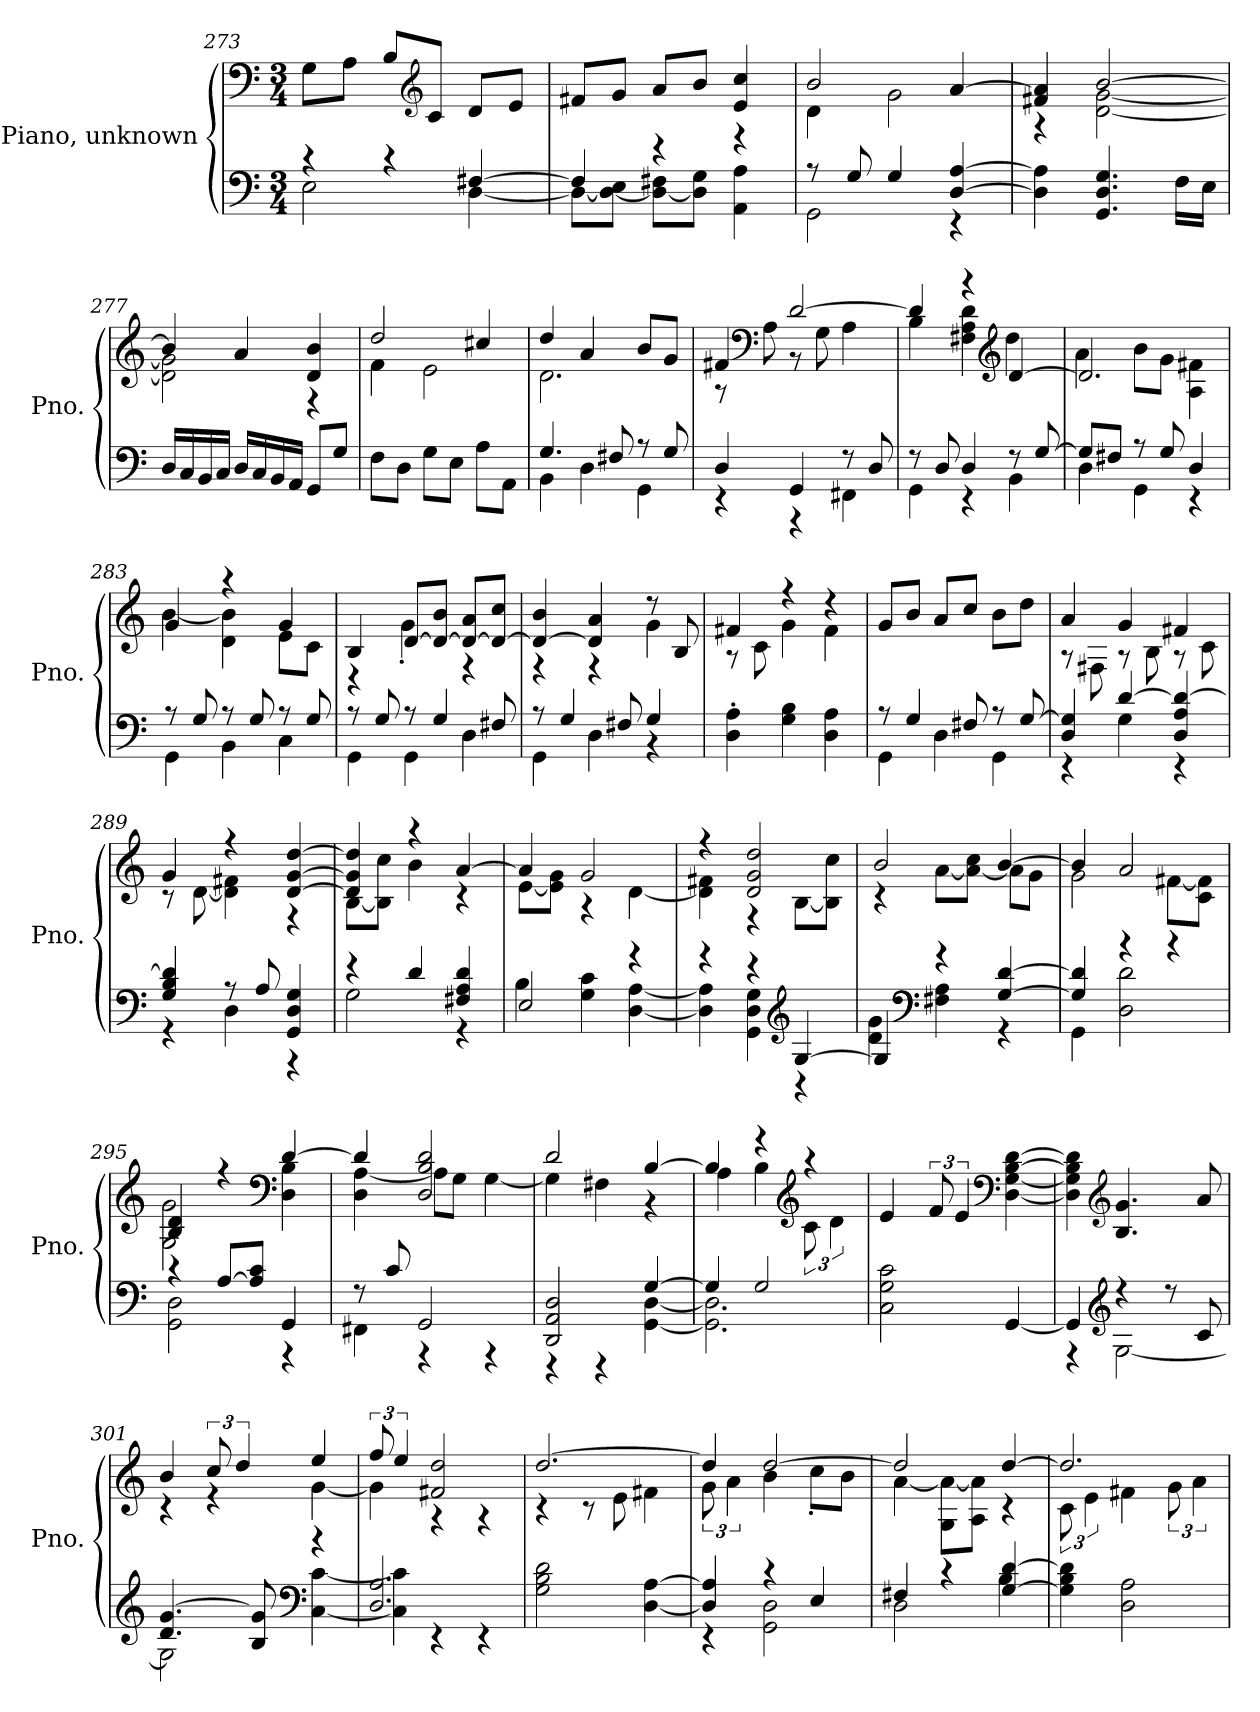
**kern	**kern
*part1	*part1
*staff2	*staff1
*I"Piano, unknown	*
*I'Pno.	*
*clefF4	*clefF4
*k[]	*k[]
*M3/4	*M3/4
=273	=273
*^	*
4r	2E\	8G\L
.	.	8A\J
4r	.	8B/L
*	*	*clefG2
.	.	8c/J
[4F#X/	[4D\	8d/L
.	.	8e/J
!!LO:LB:g=z
=274	=274	=274
4F#/]	8D\L_	8f#X/L
.	8D\_ 8E\J	8g/J
4r	8D\_ 8F#X\L	8a/L
.	8D\] 8G\J	8b/J
4r	4AA\ 4A\	4e/ 4cc/
=275	=275	=275
*	*	*^
8r	2GG\	2b/	4d\
8G/	.	.	.
4G/	.	.	2g\
[4D/ [4A/	4r	[4a/	.
*v	*v	*	*
=276	=276	=276
4D\] 4A\]	4f#X/ 4a/]	4r
4.GG/ 4.D/ 4.G/	[2b/	[2d\ [2g\
16F\LL	.	.
16E\JJ	.	.
=277	=277	=277
16D/LL	4b/]	2d\] 2g\]
16C/	.	.
16BB/	.	.
16C/JJ	.	.
16D/LL	4a/	.
16C/	.	.
16BB/	.	.
16AA/JJ	.	.
8GG/L	4d/ 4b/	4r
8G/J	.	.
=278	=278	=278
8F\L	2dd/	4f\
8D\J	.	.
8G\L	.	2e\
8E\J	.	.
8A\L	4cc#X/	.
8AA\J	.	.
=279	=279	=279
*^	*	*
4.G/	4BB\	4dd/	2.d\
.	4D\	4a/	.
8F#X/	.	.	.
8r	4GG\	8b/L	.
8G/	.	8g/J	.
!!LO:LB:g=z	!!
=280	=280	=280	=280
4D/	4r	4f#X/	8r
*	*	*clefF4	*
.	.	.	8A\
4GG/	4r	[2d/	8r
.	.	.	8G\
8r	4FF#X\	.	4A\
8D/	.	.	.
=281	=281	=281	=281
8r	4GG\	4d/]	4B\
8D/	.	.	.
4D/	4r	4r	4F#X\ 4A\ 4d\
*	*	*clefG2	*
8r	4BB\	[4d/	4dd\
[8G/	.	.	.
=282	=282	=282	=282
8G/L]	4D\	2.d/]	4a\
8F#X/J	.	.	.
8r	4GG\	.	8b\L
8G/	.	.	8g\J
4D/	4r	.	4A\ 4f#X\
=283	=283	=283	=283
8r	4GG\	4g/	[4b\
8G/	.	.	.
8r	4BB\	4r	4d\ 4b\]
8G/	.	.	.
8r	4C\	4g/	8e\L
8G/	.	.	8c\J
=284	=284	=284	=284
8r	4GG\	4B/	4r
8G/	.	.	.
8r	4GG\	[8d/L	4g'\
4G/	.	8d/_ 8b/J	.
.	4D\	8d/_ 8a/L	4r
8F#X/	.	8d/_ 8cc/J	.
!!LO:LB:g=z	!!
=285	=285	=285	=285
8r	4GG\	4d/_ 4b/	4r
4G/	.	.	.
.	4D\	4d/] 4a/	4r
8F#X/	.	.	.
4G/	4r	8r	4g\
.	.	8B/	.
*v	*v	*	*
=286	=286	=286
4D\' 4A\'	4f#X/	8r
.	.	8c\
4G\ 4B\	4r	4g\
4D\ 4A\	4r	4f#\
*	*v	*v
=287	=287
*^	*
8r	4GG\	8g/L
4G/	.	8b/J
.	4D\	8a/L
8F#X/	.	8cc/J
8r	4GG\	8b\L
[8G/	.	8dd\J
=288	=288	=288
*	*	*^
4D/ 4G/]	4r	4a/	8r
.	.	.	8F#X\
[4d/	4G\	4g/	8r
.	.	.	8B\
4D/ 4A/ 4d/_	4r	4f#X/	8r
.	.	.	8c\
=289	=289	=289	=289
4G/ 4B/ 4d/]	4r	4g/	8r
.	.	.	[8d\
8r	4D\	4r	4d\] 4f#X\
8A/	.	.	.
4GG/ 4D/ 4G/	4r	[4d/ [4g/ [4dd/	4r
=290	=290	=290	=290
4r	2G\	4d/] 4g/] 4dd/]	[8B\L
.	.	.	8B\] 8cc\J
4d/	.	4r	4b\
4F#X/ 4A/ 4d/	4r	[4a/	4r
!!LO:LB:g=z	!!
=291	=291	=291	=291
2E/	4B\	4a/]	[8e\L
.	.	.	8e\] 8g\J
.	4G\ 4c\	2g/	4r
4r	[4D\ [4A\	.	[4d\
=292	=292	=292	=292
4r	4D\] 4A\]	4r	4d\] 4f#X\
4r	4GG\ 4D\ 4G\	2d/ 2g/ 2dd/	4r
*clefG2	*	*	*
[4G/	4r	.	[8B\L
.	.	.	8B\] 8cc\J
=293	=293	=293	=293
4G/]	4d\ 4g\	2b/	4r
*clefF4	*	*	*
4r	4F#X\ 4A\	.	[8a\L
.	.	.	8a\_ 8cc\J
[4G/ [4d/	4r	[4b/	8a\L]
.	.	.	8g\J
=294	=294	=294	=294
4G/] 4d/]	4GG\	4b/]	2g\
4r	2D\ 2d\	2a/	.
4r	.	.	[8f#X\L
.	.	.	8c\ 8f#\]J
=295	=295	=295	=295
4r	2GG\ 2D\	4B/ 4d/	2G\ 2g\
[8A/L	.	4r	.
8A/] 8c/J	.	.	.
*	*	*clefF4	*
4GG/	4r	[4d/	4D\ 4B\
=296	=296	=296	=296
8r	4FF#X\	4d/]	4D\ [4A\
8c/	.	.	.
2GG/	4r	2D/ 2B/ 2d/	8A\L]
.	.	.	8G\J
.	4r	.	[4G\
!!LO:LB:g=z	!!
=297	=297	=297	=297
2DD/ 2AA/ 2D/	4r	2d/	4G\]
.	4r	.	4F#X\
[4G/	[4GG\ [4D\	[4B/	4r
=298	=298	=298	=298
4G/]	2.GG\] 2.D\]	4B/]	4A\
2G/	.	4r	4B\
*	*	*clefG2	*
.	.	4r	12c\
.	.	.	6d\
*v	*v	*	*
*	*v	*v
=299	=299
2C\ 2G\ 2c\	4e/
.	12f/
.	6e/
*	*clefF4
[4GG/	[4D\ [4G\ [4B\ [4d\
=300	=300
*^	*
4GG/]	4r	4D\] 4G\] 4B\] 4d\]
*clefG2	*	*clefG2
4r	[2G\	4.B/ 4.g/
8r	.	.
8c/	.	8a/
=301	=301	=301
*	*	*^
4.d/ [4.g/	2G\]	4b/	4r
.	.	12cc/	4r
.	.	6dd/	.
8B/ 8g/]	.	.	.
*clefF4	*	*	*
4r	[4C\ [4c\	4ee/	[4g\
=302	=302	=302	=302
2.D/ 2.A/	4C\] 4c\]	12ff/	4g\]
.	.	6ee/	.
.	4r	2f#X/ 2dd/	4r
.	4r	.	4r
*v	*v	*	*
!!LO:PB:g=z	!!
=303	=303	=303
2G\ 2B\ 2d\	[2.dd/	4r
.	.	8r
.	.	8e\
[4D\ [4A\	.	4f#X\
=304	=304	=304
*^	*	*
4D/] 4A/]	4r	4dd/]	12g\
.	.	.	6a\
4r	2GG\ 2D\	[2dd/	4b\
4E/	.	.	8cc'\L
.	.	.	8b\J
=305	=305	=305	=305
4F#X/	2D\	2dd/]	[4a\
4r	.	.	8G\ 8a\_L
.	.	.	8A\ 8a\]J
[4G/ [4d/	4B\	[4dd/	4r
*v	*v	*	*
=306	=306	=306
4G\] 4B\ 4d\]	2.dd/]	12c\
.	.	6e\
2D\ 2A\	.	4f#X\
.	.	12g\
.	.	6a\
*	*v	*v
=	=
*-	*-
